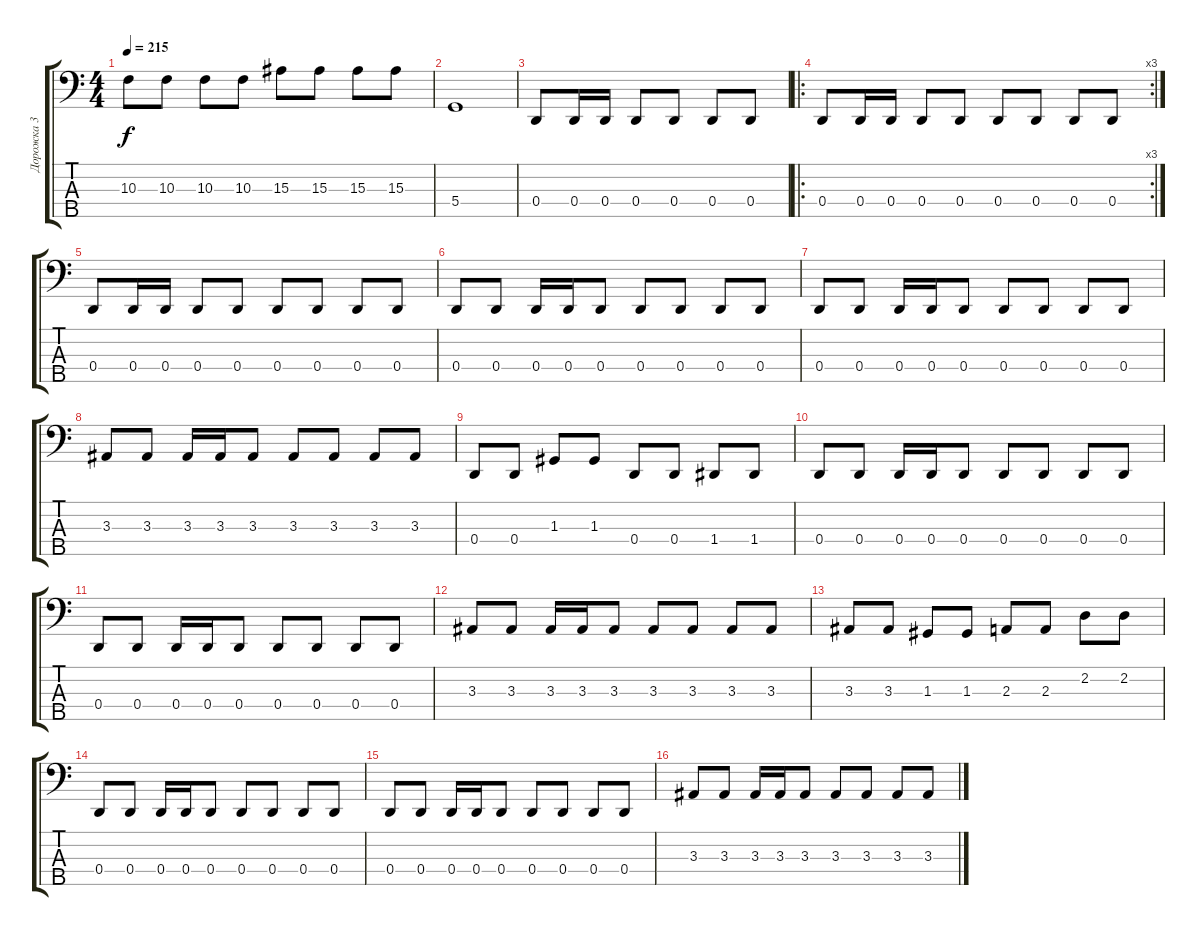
\track ("Дорожка 3" "Дорожка 3") {instrument electricbassfinger}
\staff {score tabs}
\tuning (F2 C2 G1 D1 A0) {hide}
\ts (4 4)
\tempo 215
\clef f4
\ks c
10.3.8{dy f} 10.3.8 10.3.8 10.3.8 15.3.8 15.3.8 15.3.8 15.3.8 |
5.4.1 |
0.4.8 0.4.16 0.4.16 0.4.8 0.4.8 0.4.8 0.4.8 |
\ro
\rc 3
0.4.8 0.4.16 0.4.16 0.4.8 0.4.8 0.4.8 0.4.8 0.4.8 0.4.8 |
0.4.8 0.4.16 0.4.16 0.4.8 0.4.8 0.4.8 0.4.8 0.4.8 0.4.8 |
0.4.8 0.4.8 0.4.16 0.4.16 0.4.8 0.4.8 0.4.8 0.4.8 0.4.8 |
0.4.8 0.4.8 0.4.16 0.4.16 0.4.8 0.4.8 0.4.8 0.4.8 0.4.8 |
3.3.8 3.3.8 3.3.16 3.3.16 3.3.8 3.3.8 3.3.8 3.3.8 3.3.8 |
0.4.8 0.4.8 1.3.8 1.3.8 0.4.8 0.4.8 1.4.8 1.4.8 |
0.4.8 0.4.8 0.4.16 0.4.16 0.4.8 0.4.8 0.4.8 0.4.8 0.4.8 |
0.4.8 0.4.8 0.4.16 0.4.16 0.4.8 0.4.8 0.4.8 0.4.8 0.4.8 |
3.3.8 3.3.8 3.3.16 3.3.16 3.3.8 3.3.8 3.3.8 3.3.8 3.3.8 |
3.3.8 3.3.8 1.3.8 1.3.8 2.3.8 2.3.8 2.2.8 2.2.8 |
0.4.8 0.4.8 0.4.16 0.4.16 0.4.8 0.4.8 0.4.8 0.4.8 0.4.8 |
0.4.8 0.4.8 0.4.16 0.4.16 0.4.8 0.4.8 0.4.8 0.4.8 0.4.8 |
3.3.8 3.3.8 3.3.16 3.3.16 3.3.8 3.3.8 3.3.8 3.3.8 3.3.8
